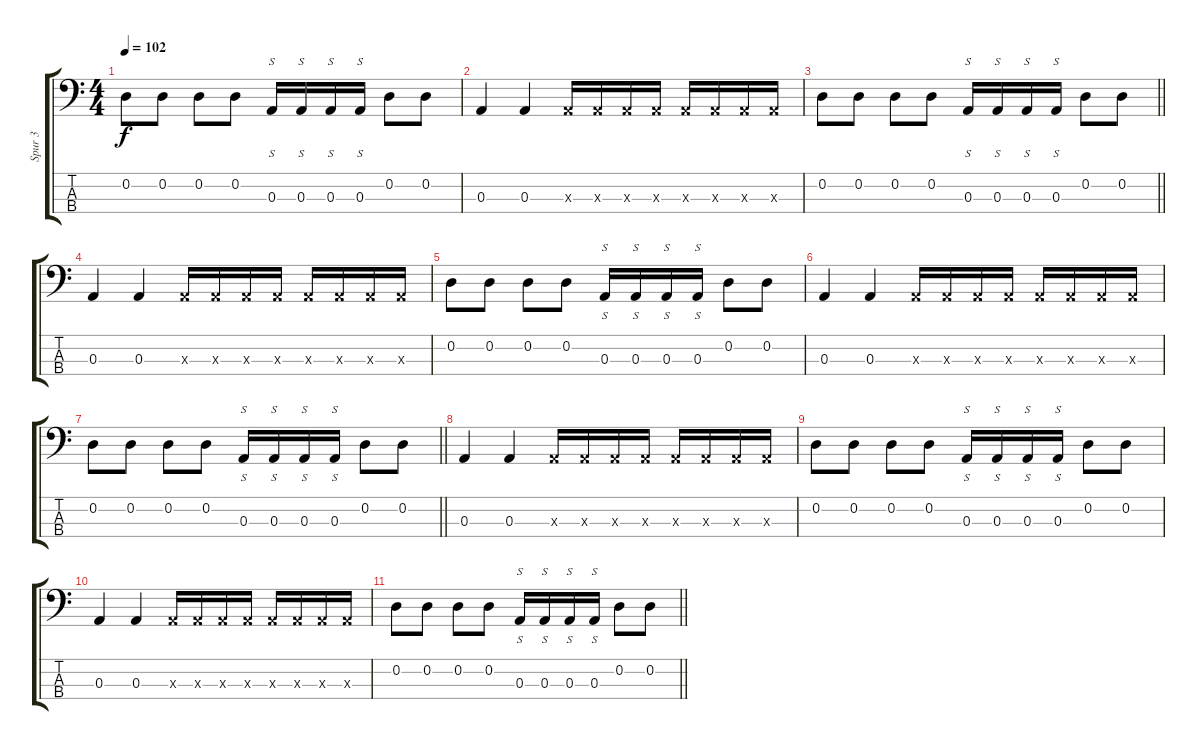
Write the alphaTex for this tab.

\track ("Spur 3" "Spur 3") {instrument electricbassfinger}
\staff {score tabs}
\tuning (G2 D2 A1 E1) {hide}
\ts (4 4)
\tempo 102
\clef f4
\ks c
0.2.8{dy f} 0.2.8 0.2.8 0.2.8 0.3.16{s} 0.3.16{s} 0.3.16{s} 0.3.16{s} 0.2.8 0.2.8 |
0.3.4 0.3.4 0.3{x}.16 0.3{x}.16 0.3{x}.16 0.3{x}.16 0.3{x}.16 0.3{x}.16 0.3{x}.16 0.3{x}.16 |
\barLineRight lightlight
0.2.8 0.2.8 0.2.8 0.2.8 0.3.16{s} 0.3.16{s} 0.3.16{s} 0.3.16{s} 0.2.8 0.2.8 |
0.3.4 0.3.4 0.3{x}.16 0.3{x}.16 0.3{x}.16 0.3{x}.16 0.3{x}.16 0.3{x}.16 0.3{x}.16 0.3{x}.16 |
0.2.8 0.2.8 0.2.8 0.2.8 0.3.16{s} 0.3.16{s} 0.3.16{s} 0.3.16{s} 0.2.8 0.2.8 |
0.3.4 0.3.4 0.3{x}.16 0.3{x}.16 0.3{x}.16 0.3{x}.16 0.3{x}.16 0.3{x}.16 0.3{x}.16 0.3{x}.16 |
\barLineRight lightlight
0.2.8 0.2.8 0.2.8 0.2.8 0.3.16{s} 0.3.16{s} 0.3.16{s} 0.3.16{s} 0.2.8 0.2.8 |
0.3.4 0.3.4 0.3{x}.16 0.3{x}.16 0.3{x}.16 0.3{x}.16 0.3{x}.16 0.3{x}.16 0.3{x}.16 0.3{x}.16 |
0.2.8 0.2.8 0.2.8 0.2.8 0.3.16{s} 0.3.16{s} 0.3.16{s} 0.3.16{s} 0.2.8 0.2.8 |
0.3.4 0.3.4 0.3{x}.16 0.3{x}.16 0.3{x}.16 0.3{x}.16 0.3{x}.16 0.3{x}.16 0.3{x}.16 0.3{x}.16 |
\barLineRight lightlight
0.2.8 0.2.8 0.2.8 0.2.8 0.3.16{s} 0.3.16{s} 0.3.16{s} 0.3.16{s} 0.2.8 0.2.8
